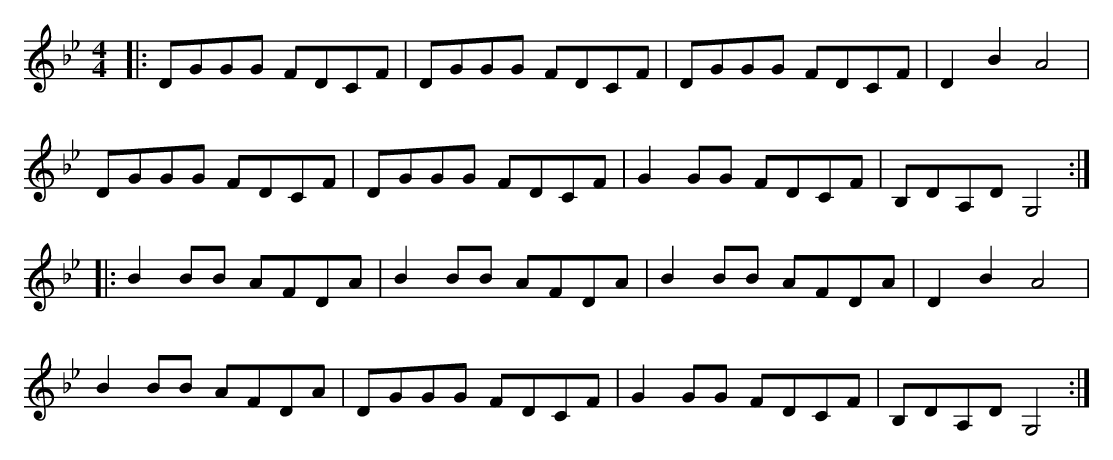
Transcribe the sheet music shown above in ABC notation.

X:1
M:4/4
K:Gmin
|:DGGG FDCF|DGGG FDCF|DGGG FDCF|D2 B2 A4|
DGGG FDCF|DGGG FDCF|G2 GG FDCF|B,DA,D G,4:|
|:B2 BB AFDA|B2 BB AFDA|B2 BB AFDA|D2 B2 A4|
B2 BB AFDA|DGGG FDCF|G2 GG FDCF|B,DA,D G,4:|
